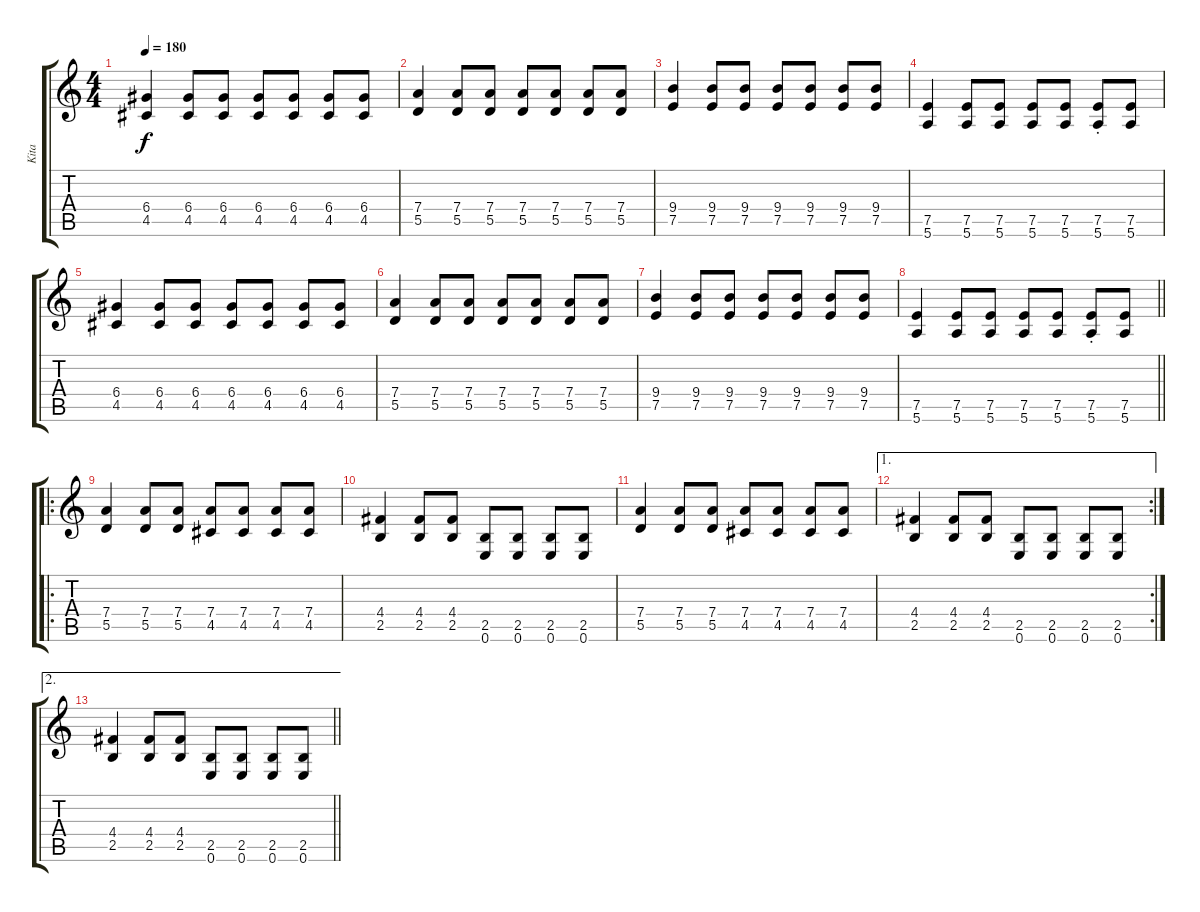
\track ("Kita" "Kita") {instrument overdrivenguitar}
\staff {score tabs}
\tuning (E4 B3 G3 D3 A2 E2) {hide}
\ts (4 4)
\tempo 180
\clef g2
\ks c
(6.4 4.5).4{dy f} (6.4 4.5).8 (6.4 4.5).8 (6.4 4.5).8 (6.4 4.5).8 (6.4 4.5).8 (6.4 4.5).8 |
(7.4 5.5).4 (7.4 5.5).8 (7.4 5.5).8 (7.4 5.5).8 (7.4 5.5).8 (7.4 5.5).8 (7.4 5.5).8 |
(9.4 7.5).4 (9.4 7.5).8 (9.4 7.5).8 (9.4 7.5).8 (9.4 7.5).8 (9.4 7.5).8 (9.4 7.5).8 |
(7.5 5.6).4 (7.5 5.6).8 (7.5 5.6).8 (7.5 5.6).8 (7.5 5.6).8 (7.5 5.6{st}).8 (7.5 5.6).8 |
(6.4 4.5).4 (6.4 4.5).8 (6.4 4.5).8 (6.4 4.5).8 (6.4 4.5).8 (6.4 4.5).8 (6.4 4.5).8 |
(7.4 5.5).4 (7.4 5.5).8 (7.4 5.5).8 (7.4 5.5).8 (7.4 5.5).8 (7.4 5.5).8 (7.4 5.5).8 |
(9.4 7.5).4 (9.4 7.5).8 (9.4 7.5).8 (9.4 7.5).8 (9.4 7.5).8 (9.4 7.5).8 (9.4 7.5).8 |
\barLineRight lightlight
(7.5 5.6).4 (7.5 5.6).8 (7.5 5.6).8 (7.5 5.6).8 (7.5 5.6).8 (7.5 5.6{st}).8 (7.5 5.6).8 |
\ro
(7.4 5.5).4 (7.4 5.5).8 (7.4 5.5).8 (7.4 4.5).8 (7.4 4.5).8 (7.4 4.5).8 (7.4 4.5).8 |
(4.4 2.5).4 (4.4 2.5).8 (4.4 2.5).8 (2.5 0.6).8 (2.5 0.6).8 (2.5 0.6).8 (2.5 0.6).8 |
(7.4 5.5).4 (7.4 5.5).8 (7.4 5.5).8 (7.4 4.5).8 (7.4 4.5).8 (7.4 4.5).8 (7.4 4.5).8 |
\ae 1
\rc 2
(4.4 2.5).4 (4.4 2.5).8 (4.4 2.5).8 (2.5 0.6).8 (2.5 0.6).8 (2.5 0.6).8 (2.5 0.6).8 |
\ae 2
\barLineRight lightlight
(4.4 2.5).4 (4.4 2.5).8 (4.4 2.5).8 (2.5 0.6).8 (2.5 0.6).8 (2.5 0.6).8 (2.5 0.6).8
